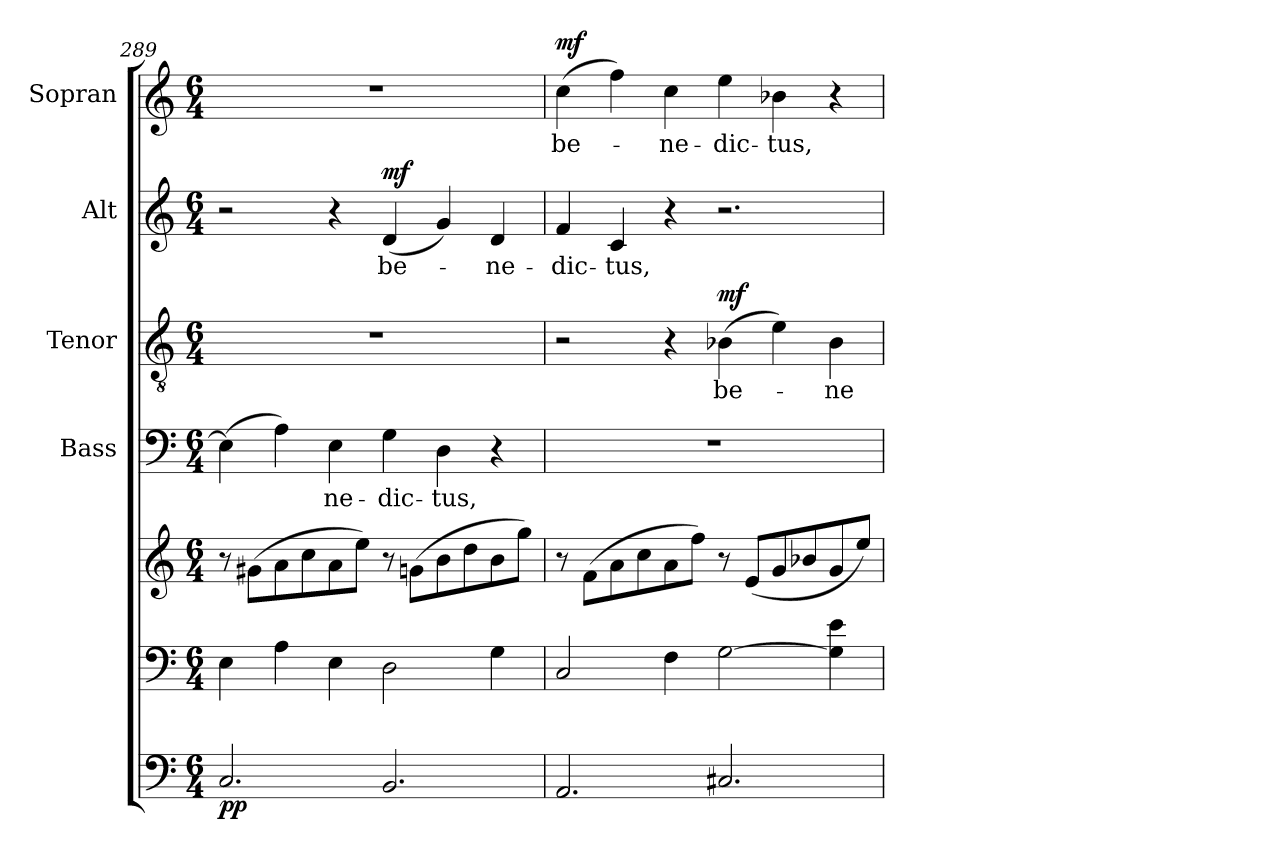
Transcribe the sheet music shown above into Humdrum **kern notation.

**kern	**dynam	**kern	**kern	**kern	**text	**kern	**text	**dynam	**kern	**text	**dynam	**kern	**text	**dynam
*part6	*part6	*part5	*part5	*part4	*part4	*part3	*part3	*part3	*part2	*part2	*part2	*part1	*part1	*part1
*staff7	*staff7	*staff6	*staff5	*staff4	*staff4	*staff3	*staff3	*staff3	*staff2	*staff2	*staff2	*staff1	*staff1	*staff1
*	*	*	*	*I"Bass	*	*I"Tenor	*	*	*I"Alt	*	*	*I"Sopran	*	*
*	*	*	*	*I'B.	*	*I'T.	*	*	*I'A.	*	*	*I'S.	*	*
*clefF4	*	*clefF4	*clefG2	*clefF4	*	*clefGv2	*	*	*clefG2	*	*	*clefG2	*	*
*ITrd7c12	*	*	*	*	*	*	*	*	*	*	*	*	*	*
*k[]	*	*k[]	*k[]	*k[]	*	*k[]	*	*	*k[]	*	*	*k[]	*	*
*C:	*	*C:	*C:	*C:	*	*C:	*	*	*C:	*	*	*C:	*	*
*M6/4	*	*M6/4	*M6/4	*M6/4	*	*M6/4	*	*	*M6/4	*	*	*M6/4	*	*
=289	=289	=289	=289	=289	=289	=289	=289	=289	=289	=289	=289	=289	=289	=289
!	!LO:DY:b	!	!	!	!	!	!	!	!	!	!	!	!	!
2.CC/	pp	4E\	8r	(>4E\]	.	1.r	.	.	2r	.	.	1.r	.	.
.	.	.	(>8g#X\L	.	.	.	.	.	.	.	.	.	.	.
.	.	4A\	8a\	4A\)	.	.	.	.	.	.	.	.	.	.
.	.	.	8cc\	.	.	.	.	.	.	.	.	.	.	.
!	!	!	!	!	!LO:LY:b	!	!	!	!	!	!	!	!	!
.	.	4E\	8a\	4E\	-ne-	.	.	.	4r	.	.	.	.	.
.	.	.	8ee\J)	.	.	.	.	.	.	.	.	.	.	.
!	!	!	!	!	!LO:LY:b	!	!	!	!	!LO:LY:b	!LO:DY:a	!	!	!
2.BBB/	.	2D\	8r	4G\	-dic-	.	.	.	(<4d/	be-	mf	.	.	.
.	.	.	(>8gn\L	.	.	.	.	.	.	.	.	.	.	.
!	!	!	!	!	!LO:LY:b	!	!	!	!	!	!	!	!	!
.	.	.	8b\	4D\	-tus,	.	.	.	4g/)	.	.	.	.	.
.	.	.	8dd\	.	.	.	.	.	.	.	.	.	.	.
!	!	!	!	!	!	!	!	!	!	!LO:LY:b	!	!	!	!
.	.	4G\	8b\	4r	.	.	.	.	4d/	-ne-	.	.	.	.
.	.	.	8gg\J)	.	.	.	.	.	.	.	.	.	.	.
=290	=290	=290	=290	=290	=290	=290	=290	=290	=290	=290	=290	=290	=290	=290
!	!	!	!	!	!	!	!	!	!	!LO:LY:b	!	!	!LO:LY:b	!LO:DY:a
2.AAA/	.	2C/	8r	1.r	.	2r	.	.	4f/	-dic-	.	(>4cc\	be-	mf
.	.	.	(>8f\L	.	.	.	.	.	.	.	.	.	.	.
!	!	!	!	!	!	!	!	!	!	!LO:LY:b	!	!	!	!
.	.	.	8a\	.	.	.	.	.	4c/	-tus,	.	4ff\)	.	.
.	.	.	8cc\	.	.	.	.	.	.	.	.	.	.	.
!	!	!	!	!	!	!	!	!	!	!	!	!	!LO:LY:b	!
.	.	4F\	8a\	.	.	4r	.	.	4r	.	.	4cc\	-ne-	.
.	.	.	8ff\J)	.	.	.	.	.	.	.	.	.	.	.
!	!	!	!	!	!	!	!LO:LY:b	!LO:DY:a	!	!	!	!	!LO:LY:b	!
2.CC#X/	.	[<2G\	8r	.	.	(>4B-X\	be-	mf	2.r	.	.	4ee\	-dic-	.
.	.	.	(<8e/L	.	.	.	.	.	.	.	.	.	.	.
!	!	!	!	!	!	!	!	!	!	!	!	!	!LO:LY:b	!
.	.	.	8g/	.	.	4e\)	.	.	.	.	.	4b-X\	-tus,	.
.	.	.	8b-X/	.	.	.	.	.	.	.	.	.	.	.
!	!	!	!	!	!	!	!LO:LY:b	!	!	!	!	!	!	!
.	.	4G\] 4e\	8g/	.	.	4B-\	-ne-	.	.	.	.	4r	.	.
.	.	.	8ee/J)	.	.	.	.	.	.	.	.	.	.	.
=	=	=	=	=	=	=	=	=	=	=	=	=	=	=
*-	*-	*-	*-	*-	*-	*-	*-	*-	*-	*-	*-	*-	*-	*-
